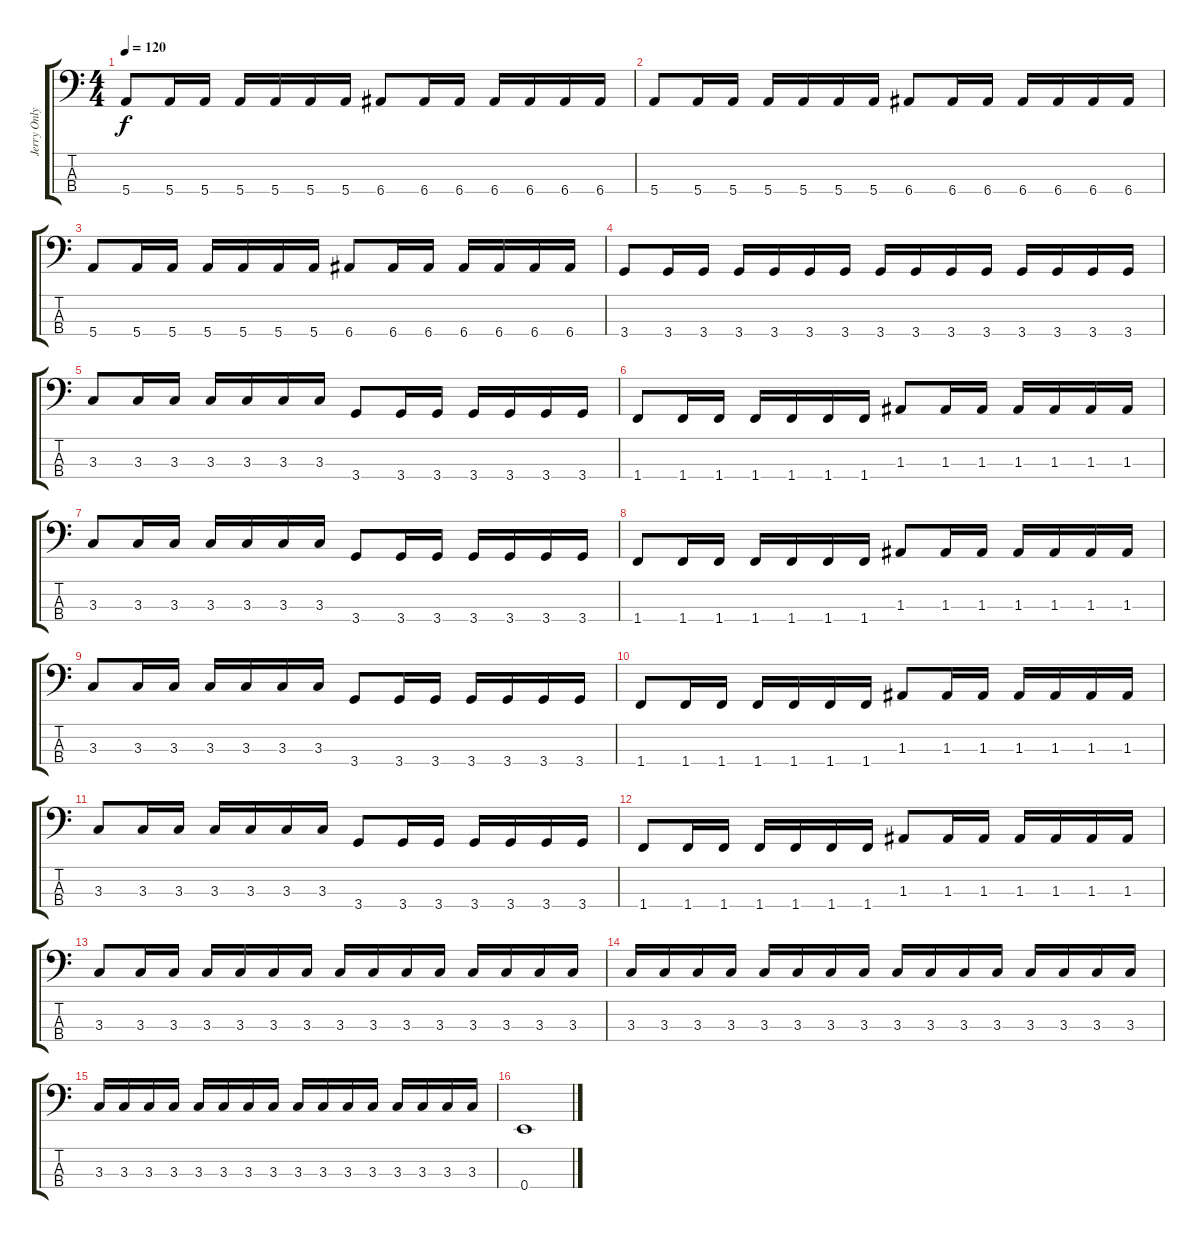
\track ("Jerry Only" "Jerry Only") {instrument electricbasspick}
\staff {score tabs}
\tuning (G2 D2 A1 E1) {hide}
\ts (4 4)
\tempo 120
\clef f4
\ks c
5.4.8{dy f} 5.4.16 5.4.16 5.4.16 5.4.16 5.4.16 5.4.16 6.4.8 6.4.16 6.4.16 6.4.16 6.4.16 6.4.16 6.4.16 |
5.4.8 5.4.16 5.4.16 5.4.16 5.4.16 5.4.16 5.4.16 6.4.8 6.4.16 6.4.16 6.4.16 6.4.16 6.4.16 6.4.16 |
5.4.8 5.4.16 5.4.16 5.4.16 5.4.16 5.4.16 5.4.16 6.4.8 6.4.16 6.4.16 6.4.16 6.4.16 6.4.16 6.4.16 |
3.4.8 3.4.16 3.4.16 3.4.16 3.4.16 3.4.16 3.4.16 3.4.16 3.4.16 3.4.16 3.4.16 3.4.16 3.4.16 3.4.16 3.4.16 |
3.3.8 3.3.16 3.3.16 3.3.16 3.3.16 3.3.16 3.3.16 3.4.8 3.4.16 3.4.16 3.4.16 3.4.16 3.4.16 3.4.16 |
1.4.8 1.4.16 1.4.16 1.4.16 1.4.16 1.4.16 1.4.16 1.3.8 1.3.16 1.3.16 1.3.16 1.3.16 1.3.16 1.3.16 |
3.3.8 3.3.16 3.3.16 3.3.16 3.3.16 3.3.16 3.3.16 3.4.8 3.4.16 3.4.16 3.4.16 3.4.16 3.4.16 3.4.16 |
1.4.8 1.4.16 1.4.16 1.4.16 1.4.16 1.4.16 1.4.16 1.3.8 1.3.16 1.3.16 1.3.16 1.3.16 1.3.16 1.3.16 |
3.3.8 3.3.16 3.3.16 3.3.16 3.3.16 3.3.16 3.3.16 3.4.8 3.4.16 3.4.16 3.4.16 3.4.16 3.4.16 3.4.16 |
1.4.8 1.4.16 1.4.16 1.4.16 1.4.16 1.4.16 1.4.16 1.3.8 1.3.16 1.3.16 1.3.16 1.3.16 1.3.16 1.3.16 |
3.3.8 3.3.16 3.3.16 3.3.16 3.3.16 3.3.16 3.3.16 3.4.8 3.4.16 3.4.16 3.4.16 3.4.16 3.4.16 3.4.16 |
1.4.8 1.4.16 1.4.16 1.4.16 1.4.16 1.4.16 1.4.16 1.3.8 1.3.16 1.3.16 1.3.16 1.3.16 1.3.16 1.3.16 |
3.3.8 3.3.16 3.3.16 3.3.16 3.3.16 3.3.16 3.3.16 3.3.16 3.3.16 3.3.16 3.3.16 3.3.16 3.3.16 3.3.16 3.3.16 |
3.3.16 3.3.16 3.3.16 3.3.16 3.3.16 3.3.16 3.3.16 3.3.16 3.3.16 3.3.16 3.3.16 3.3.16 3.3.16 3.3.16 3.3.16 3.3.16 |
3.3.16 3.3.16 3.3.16 3.3.16 3.3.16 3.3.16 3.3.16 3.3.16 3.3.16 3.3.16 3.3.16 3.3.16 3.3.16 3.3.16 3.3.16 3.3.16 |
0.4.1
